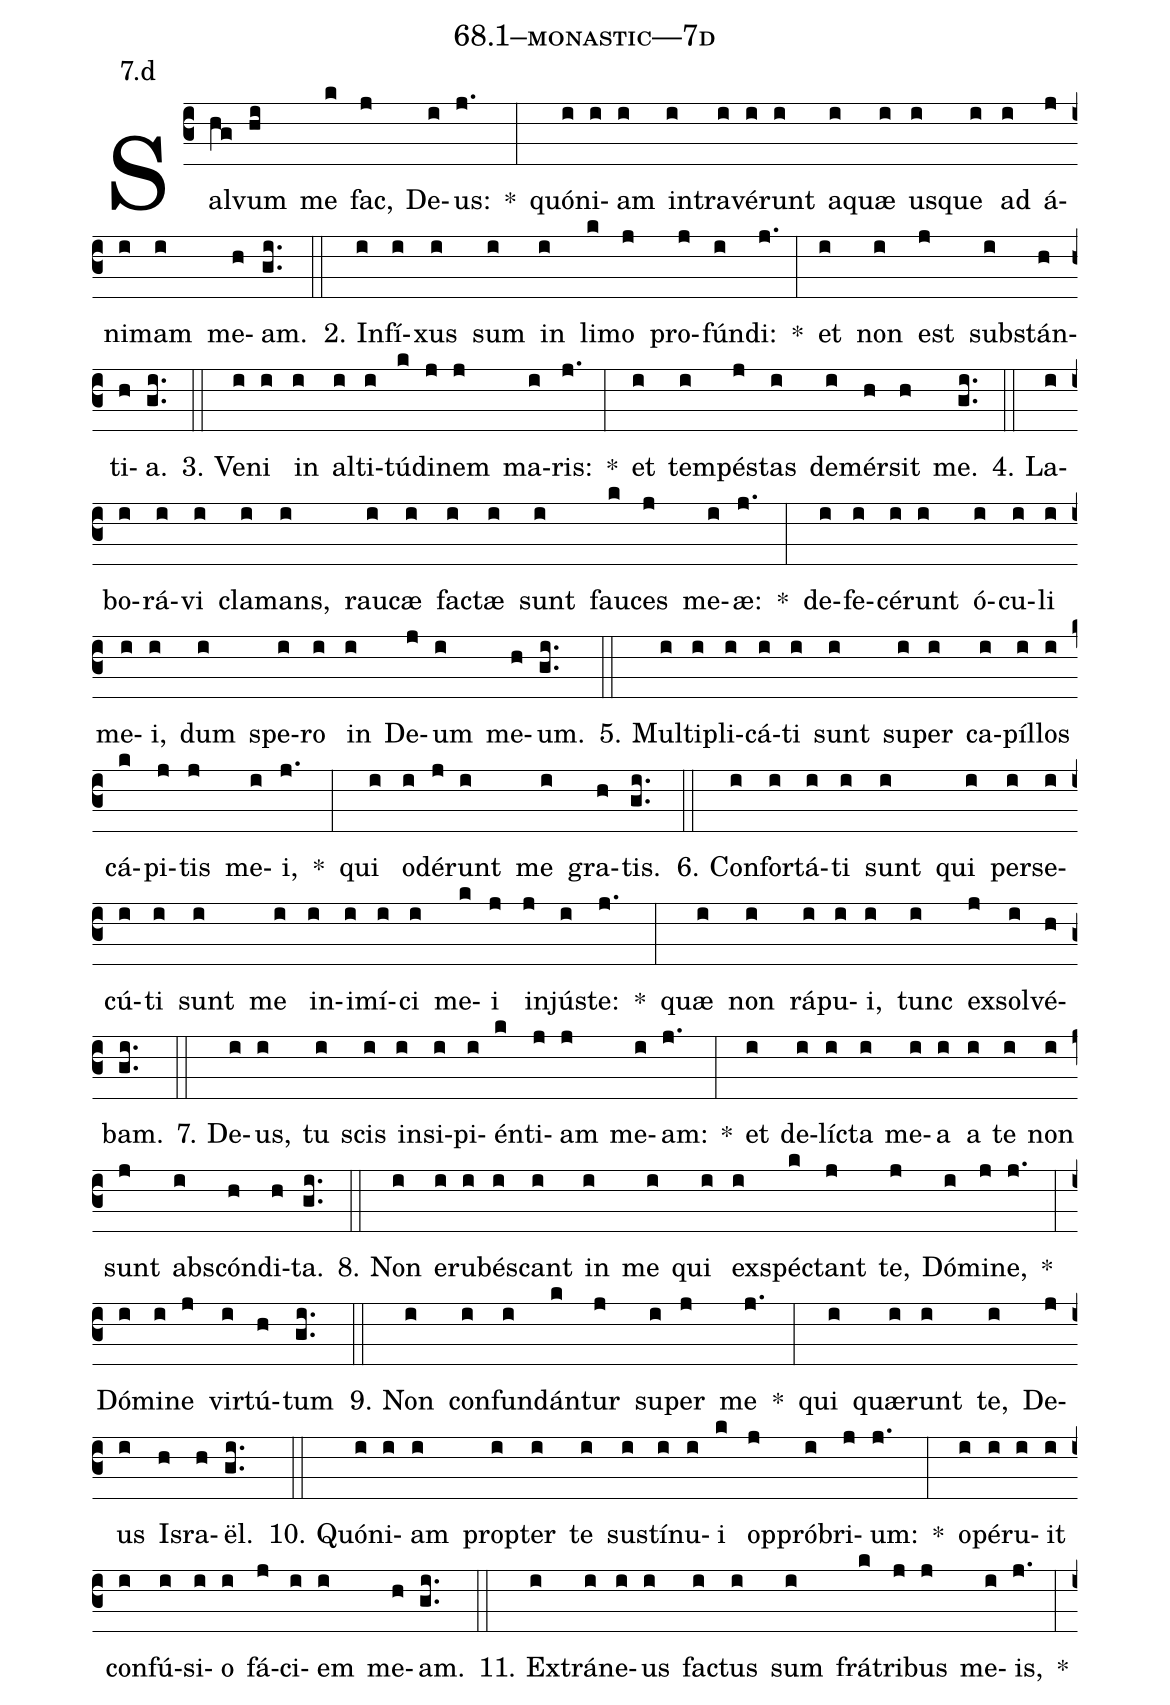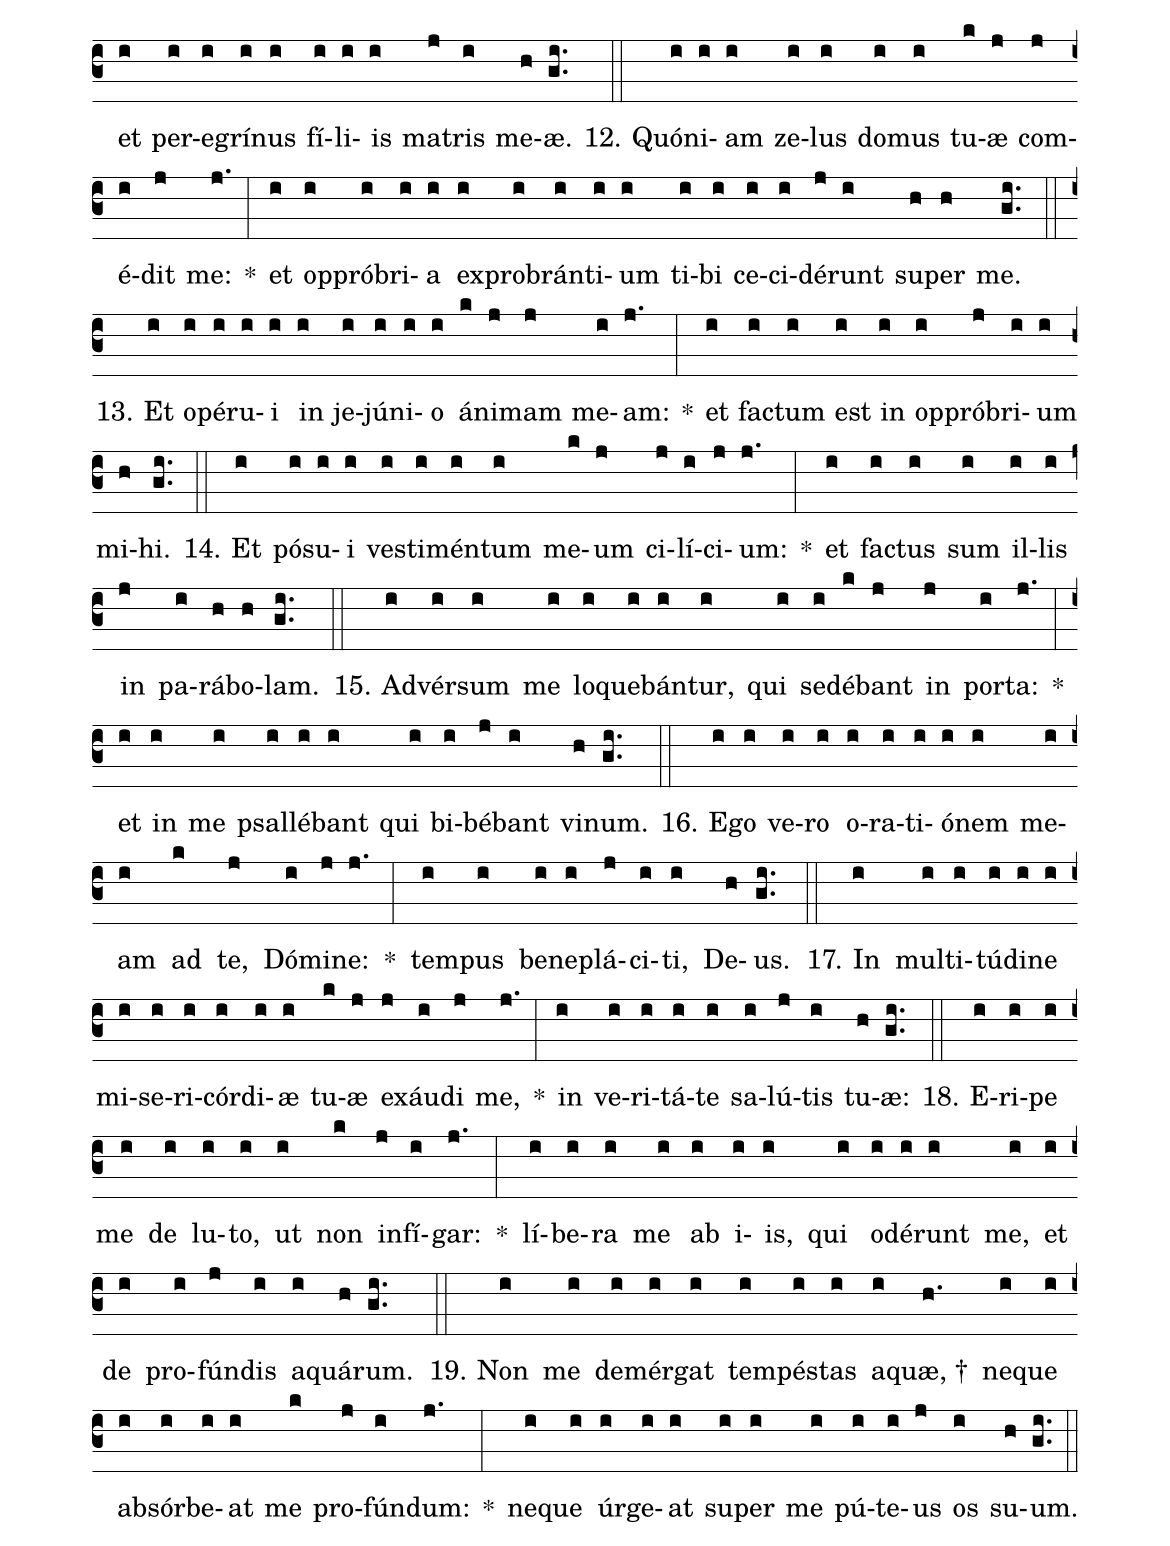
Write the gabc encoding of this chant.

name: 68.1--monastic---7d;
annotation: 7.d;
%%
(c3)Sal(hg)vum(hi) me(k) fac,(j) De(i)us:(j.) *(:) quón(i)i(i)am(i) in(i)tra(i)vé(i)runt(i) a(i)quæ(i) us(i)que(i) ad(i) á(j)ni(i)mam(i) me(h)am.(gi..) (::)
2. In(i)fí(i)xus(i) sum(i) in(i) li(k)mo(j) pro(j)fún(i)di:(j.) *(:) et(i) non(i) est(j) sub(i)stán(h)ti(h)a.(gi..) (::)
3. Ve(i)ni(i) in(i) al(i)ti(i)tú(k)di(j)nem(j) ma(i)ris:(j.) *(:) et(i) tem(i)pés(j)tas(i) de(i)mér(h)sit(h) me.(gi..) (::)
4. La(i)bo(i)rá(i)vi(i) cla(i)mans,(i) rau(i)cæ(i) fac(i)tæ(i) sunt(i) fau(k)ces(j) me(i)æ:(j.) *(:) de(i)fe(i)cé(i)runt(i) ó(i)cu(i)li(i) me(i)i,(i) dum(i) spe(i)ro(i) in(i) De(j)um(i) me(h)um.(gi..) (::)
5. Mul(i)ti(i)pli(i)cá(i)ti(i) sunt(i) su(i)per(i) ca(i)píl(i)los(i) cá(k)pi(j)tis(j) me(i)i,(j.) *(:) qui(i) o(i)dé(j)runt(i) me(i) gra(h)tis.(gi..) (::)
6. Con(i)for(i)tá(i)ti(i) sunt(i) qui(i) per(i)se(i)cú(i)ti(i) sunt(i) me(i) in(i)i(i)mí(i)ci(i) me(k)i(j) in(j)jús(i)te:(j.) *(:) quæ(i) non(i) rá(i)pu(i)i,(i) tunc(i) ex(j)sol(i)vé(h)bam.(gi..) (::)
7. De(i)us,(i) tu(i) scis(i) in(i)si(i)pi(i)én(k)ti(j)am(j) me(i)am:(j.) *(:) et(i) de(i)líc(i)ta(i) me(i)a(i) a(i) te(i) non(i) sunt(j) abs(i)cón(h)di(h)ta.(gi..) (::)
8. Non(i) e(i)ru(i)bés(i)cant(i) in(i) me(i) qui(i) ex(i)spéc(k)tant(j) te,(j) Dó(i)mi(j)ne,(j.) *(:) Dó(i)mi(i)ne(j) vir(i)tú(h)tum(gi..) (::)
9. Non(i) con(i)fun(i)dán(k)tur(j) su(i)per(j) me(j.) *(:) qui(i) quæ(i)runt(i) te,(i) De(j)us(i) Is(h)ra(h)ël.(gi..) (::)
10. Quón(i)i(i)am(i) prop(i)ter(i) te(i) sus(i)tí(i)nu(i)i(k) op(j)pró(i)bri(j)um:(j.) *(:) o(i)pé(i)ru(i)it(i) con(i)fú(i)si(i)o(i) fá(j)ci(i)em(i) me(h)am.(gi..) (::)
11. Ex(i)trá(i)ne(i)us(i) fac(i)tus(i) sum(i) frá(k)tri(j)bus(j) me(i)is,(j.) *(:) et(i) per(i)e(i)grí(i)nus(i) fí(i)li(i)is(i) ma(j)tris(i) me(h)æ.(gi..) (::)
12. Quón(i)i(i)am(i) ze(i)lus(i) do(i)mus(i) tu(k)æ(j) com(j)é(i)dit(j) me:(j.) *(:) et(i) op(i)pró(i)bri(i)a(i) ex(i)pro(i)brán(i)ti(i)um(i) ti(i)bi(i) ce(i)ci(i)dé(j)runt(i) su(h)per(h) me.(gi..) (::)
13. Et(i) o(i)pé(i)ru(i)i(i) in(i) je(i)jú(i)ni(i)o(i) á(k)ni(j)mam(j) me(i)am:(j.) *(:) et(i) fac(i)tum(i) est(i) in(i) op(i)pró(j)bri(i)um(i) mi(h)hi.(gi..) (::)
14. Et(i) pó(i)su(i)i(i) ves(i)ti(i)mén(i)tum(i) me(k)um(j) ci(j)lí(i)ci(j)um:(j.) *(:) et(i) fac(i)tus(i) sum(i) il(i)lis(i) in(j) pa(i)rá(h)bo(h)lam.(gi..) (::)
15. Ad(i)vér(i)sum(i) me(i) lo(i)que(i)bán(i)tur,(i) qui(i) se(i)dé(k)bant(j) in(j) por(i)ta:(j.) *(:) et(i) in(i) me(i) psal(i)lé(i)bant(i) qui(i) bi(i)bé(j)bant(i) vi(h)num.(gi..) (::)
16. E(i)go(i) ve(i)ro(i) o(i)ra(i)ti(i)ó(i)nem(i) me(i)am(i) ad(k) te,(j) Dó(i)mi(j)ne:(j.) *(:) tem(i)pus(i) be(i)ne(i)plá(j)ci(i)ti,(i) De(h)us.(gi..) (::)
17. In(i) mul(i)ti(i)tú(i)di(i)ne(i) mi(i)se(i)ri(i)cór(i)di(i)æ(i) tu(k)æ(j) ex(j)áu(i)di(j) me,(j.) *(:) in(i) ve(i)ri(i)tá(i)te(i) sa(i)lú(j)tis(i) tu(h)æ:(gi..) (::)
18. E(i)ri(i)pe(i) me(i) de(i) lu(i)to,(i) ut(i) non(k) in(j)fí(i)gar:(j.) *(:) lí(i)be(i)ra(i) me(i) ab(i) i(i)is,(i) qui(i) o(i)dé(i)runt(i) me,(i) et(i) de(i) pro(i)fún(j)dis(i) a(i)quá(h)rum.(gi..) (::)
19. Non(i) me(i) de(i)mér(i)gat(i) tem(i)pés(i)tas(i) a(i)quæ, †(h.) ne(i)que(i) ab(i)sór(i)be(i)at(i) me(k) pro(j)fún(i)dum:(j.) *(:) ne(i)que(i) úr(i)ge(i)at(i) su(i)per(i) me(i) pú(i)te(i)us(j) os(i) su(h)um.(gi..) (::)
